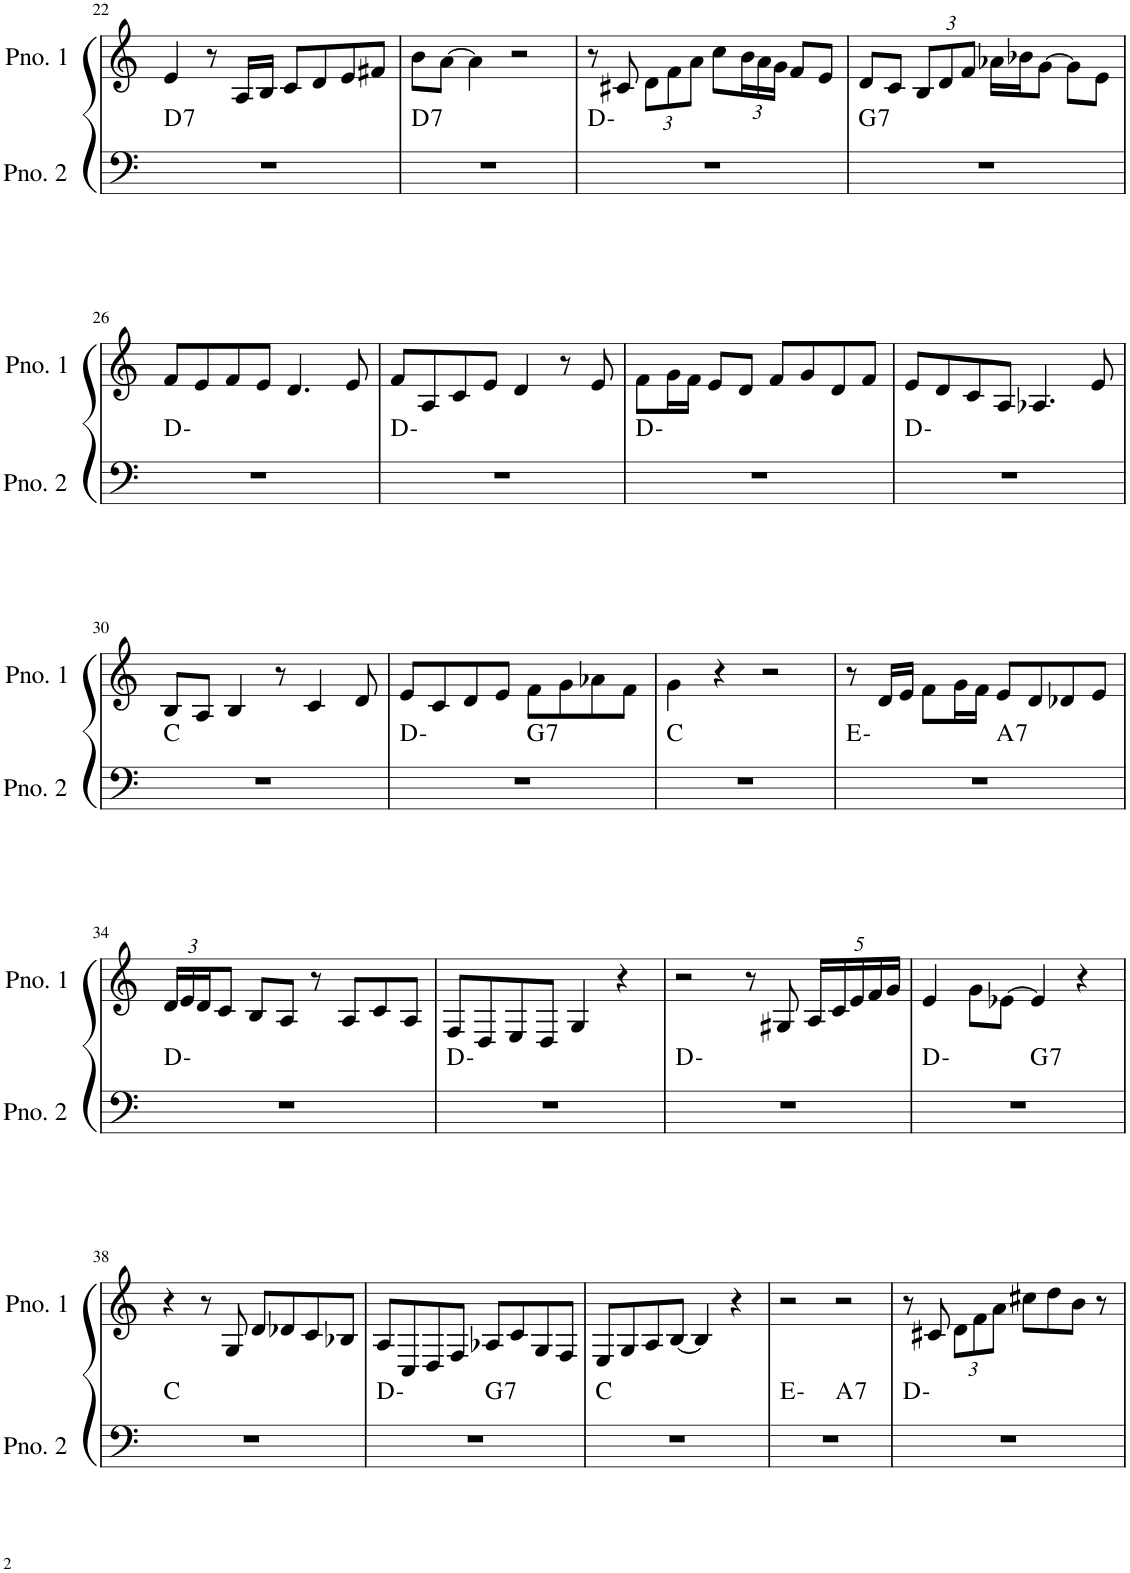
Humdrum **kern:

**kern	**harte	**kern
*part2	*part2	*part1
*staff2	*	*staff1
*I"ピアノ 2	*	*I"ピアノ 1
!!LO:PB:g=z
*clefF4	*	*clefG2
*k[]	*	*k[]
*M4/4	*	*M4/4
=22	=22	=22
!	!LO:H:kt=7	!
1r	D:7	4e/
.	.	8r
.	.	16A/LL
.	.	16B/JJ
.	.	8c/L
.	.	8d/
.	.	8e/
.	.	8f#X/J
=23	=23	=23
!	!LO:H:kt=7	!
1r	D:7	8b\L
.	.	[8a\J
.	.	4a\]
.	.	2r
=24	=24	=24
1r	D:min	8r
.	.	8c#X/
*	*	*Xbrackettup
.	.	12d\L
.	.	12f\
.	.	12a\J
.	.	8cc\L
.	.	24b\L
.	.	24a\
.	.	24g\JJ
.	.	8f/L
.	.	8e/J
=25	=25	=25
!	!LO:H:kt=7	!
1r	G:7	8d/L
.	.	8c/J
.	.	12B/L
.	.	12d/
.	.	12f/J
.	.	16a-X\LL
.	.	16b-X\J
.	.	[8g\J
.	.	8g\L]
.	.	8e\J
!!LO:LB:g=z
=26	=26	=26
1r	D:min	8f/L
.	.	8e/
.	.	8f/
.	.	8e/J
.	.	4.d/
.	.	8e/
=27	=27	=27
1r	D:min	8f/L
.	.	8A/
.	.	8c/
.	.	8e/J
.	.	4d/
.	.	8r
.	.	8e/
=28	=28	=28
1r	D:min	8f\L
.	.	16g\L
.	.	16f\JJ
.	.	8e/L
.	.	8d/J
.	.	8f/L
.	.	8g/
.	.	8d/
.	.	8f/J
=29	=29	=29
1r	D:min	8e/L
.	.	8d/
.	.	8c/
.	.	8A/J
.	.	4.A-X/
.	.	8e/
!!LO:LB:g=z
=30	=30	=30
1r	C:maj	8B/L
.	.	8A/J
.	.	4B/
.	.	8r
.	.	4c/
.	.	8d/
=31	=31	=31
*^	*	*
1r	2ryy	D:min	8e/L
.	.	.	8c/
.	.	.	8d/
.	.	.	8e/J
!	!	!LO:H:kt=7	!
.	2ryy	G:7	8f\L
.	.	.	8g\
.	.	.	8a-X\
.	.	.	8f\J
*v	*v	*	*
=32	=32	=32
1r	C:maj	4g\
.	.	4r
.	.	2r
=33	=33	=33
*^	*	*
1r	2ryy	E:min	8r
.	.	.	16d/LL
.	.	.	16e/JJ
.	.	.	8f\L
.	.	.	16g\L
.	.	.	16f\JJ
!	!	!LO:H:kt=7	!
.	2ryy	A:7	8e/L
.	.	.	8d/
.	.	.	8d-X/
.	.	.	8e/J
*v	*v	*	*
!!LO:LB:g=z
=34	=34	=34
1r	D:min	24d/LL
.	.	24e/
.	.	24d/J
.	.	8c/J
.	.	8B/L
.	.	8A/J
.	.	8r
.	.	8A/L
.	.	8c/
.	.	8A/J
=35	=35	=35
1r	D:min	8F/L
.	.	8D/
.	.	8E/
.	.	8D/J
.	.	4G/
.	.	4r
=36	=36	=36
1r	D:min	2r
.	.	8r
.	.	8G#X/
.	.	20A/LL
.	.	20c/
.	.	20e/
.	.	20f/
.	.	20g/JJ
=37	=37	=37
*^	*	*
1r	2ryy	D:min	4e/
.	.	.	8g\L
.	.	.	[8e-X\J
!	!	!LO:H:kt=7	!
.	2ryy	G:7	4e-/]
.	.	.	4r
*v	*v	*	*
!!LO:LB:g=z
=38	=38	=38
1r	C:maj	4r
.	.	8r
.	.	8G/
.	.	8d/L
.	.	8d-X/
.	.	8c/
.	.	8B-X/J
=39	=39	=39
*^	*	*
1r	2ryy	D:min	8A/L
.	.	.	8C/
.	.	.	8D/
.	.	.	8F/J
!	!	!LO:H:kt=7	!
.	2ryy	G:7	8A-X/L
.	.	.	8c/
.	.	.	8G/
.	.	.	8F/J
*v	*v	*	*
=40	=40	=40
1r	C:maj	8E/L
.	.	8G/
.	.	8A/
.	.	[8B/J
.	.	4B/]
.	.	4r
=41	=41	=41
*^	*	*
1r	2ryy	E:min	2r
!	!	!LO:H:kt=7	!
.	2ryy	A:7	2r
*v	*v	*	*
=42	=42	=42
1r	D:min	8r
.	.	8c#X/
.	.	12d\L
.	.	12f\
.	.	12a\J
.	.	8cc#X\L
.	.	8dd\
.	.	8b\J
.	.	8r
=	=	=
*-	*-	*-
